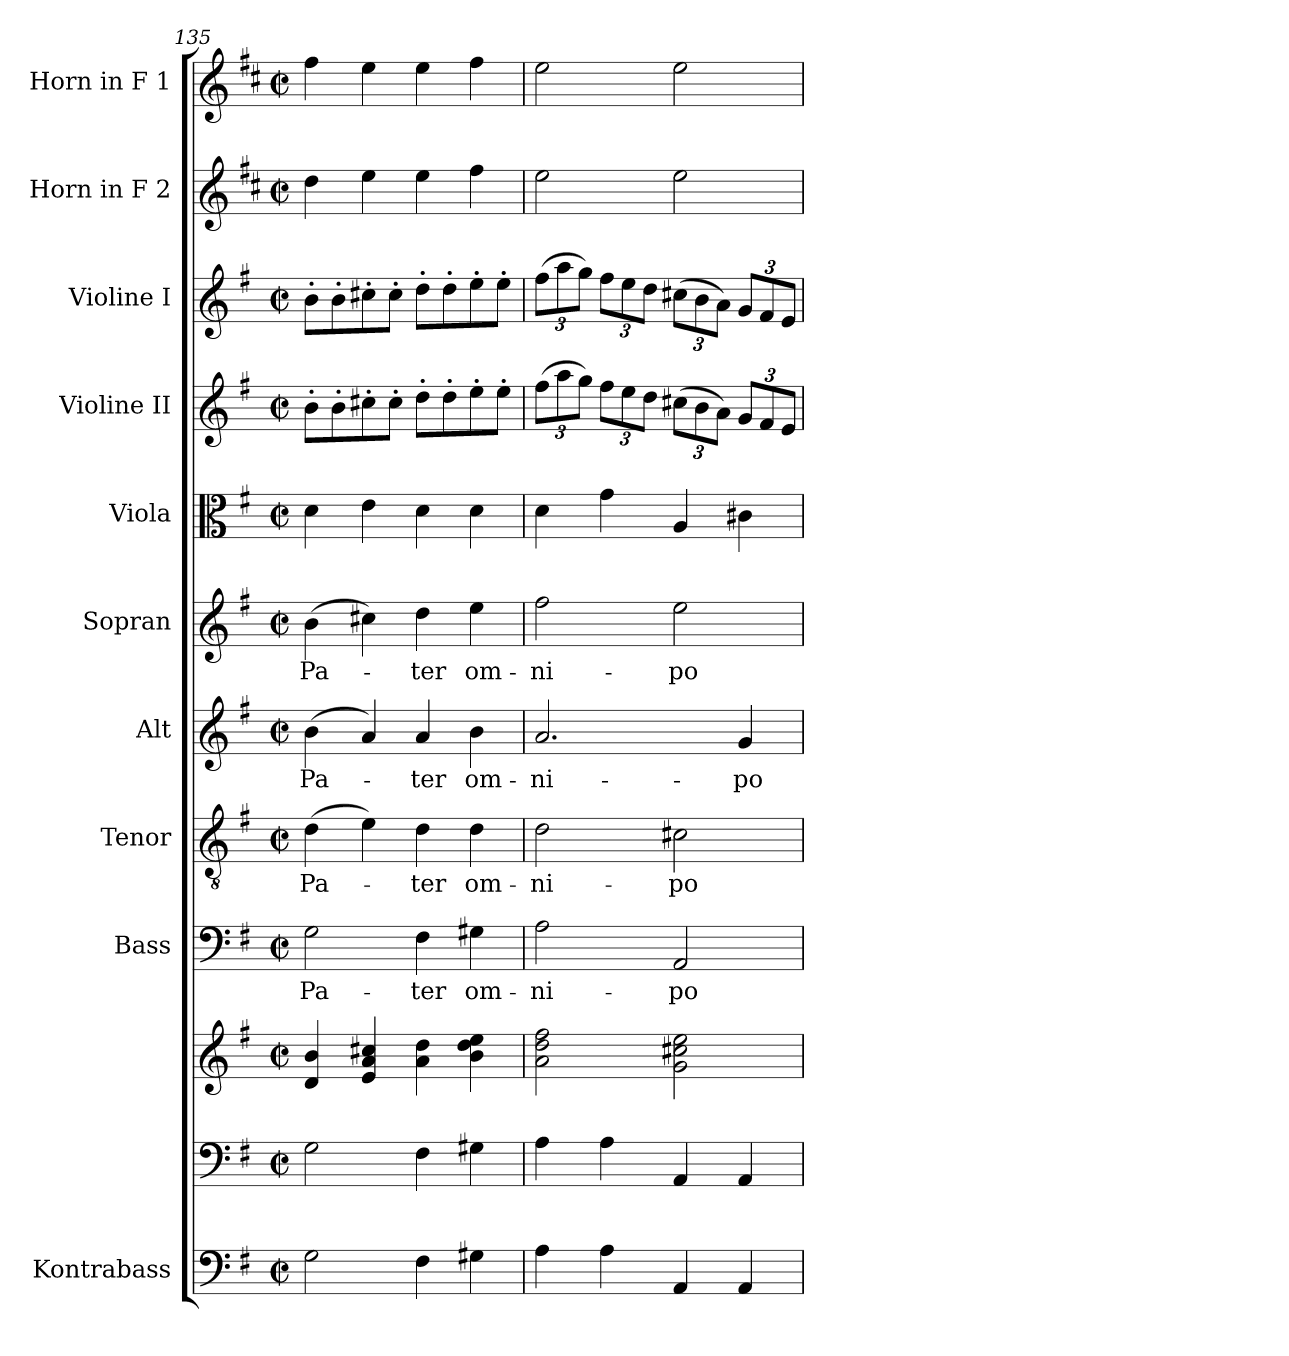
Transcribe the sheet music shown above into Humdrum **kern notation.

**kern	**kern	**kern	**kern	**text	**kern	**text	**kern	**text	**kern	**text	**kern	**kern	**kern	**kern	**kern
*part11	*part10	*part10	*part9	*part9	*part8	*part8	*part7	*part7	*part6	*part6	*part5	*part4	*part3	*part2	*part1
*staff12	*staff11	*staff10	*staff9	*staff9	*staff8	*staff8	*staff7	*staff7	*staff6	*staff6	*staff5	*staff4	*staff3	*staff2	*staff1
*I"Kontrabass	*	*	*I"Bass	*	*I"Tenor	*	*I"Alt	*	*I"Sopran	*	*I"Viola	*I"Violine II	*I"Violine I	*I"Horn in F 2	*I"Horn in F 1
*I'Kb.	*	*	*I'B.	*	*I'T.	*	*I'A.	*	*I'S.	*	*I'Vla.	*I'Vl. II	*I'Vl. I	*	*
*clefF4	*clefF4	*clefG2	*clefF4	*	*clefGv2	*	*clefG2	*	*clefG2	*	*clefC3	*clefG2	*clefG2	*clefG2	*clefG2
*ITrd7c12	*	*	*	*	*	*	*	*	*	*	*	*	*	*ITrd4c7	*ITrd4c7
*k[f#]	*k[f#]	*k[f#]	*k[f#]	*	*k[f#]	*	*k[f#]	*	*k[f#]	*	*k[f#]	*k[f#]	*k[f#]	*k[f#]	*k[f#]
*G:	*G:	*G:	*G:	*	*G:	*	*G:	*	*G:	*	*G:	*G:	*G:	*G:	*G:
*M2/2	*M2/2	*M2/2	*M2/2	*	*M2/2	*	*M2/2	*	*M2/2	*	*M2/2	*M2/2	*M2/2	*M2/2	*M2/2
*met(c|)	*met(c|)	*met(c|)	*met(c|)	*	*met(c|)	*	*met(c|)	*	*met(c|)	*	*met(c|)	*met(c|)	*met(c|)	*met(c|)	*met(c|)
=135	=135	=135	=135	=135	=135	=135	=135	=135	=135	=135	=135	=135	=135	=135	=135
!	!	!	!	!LO:LY:b	!	!LO:LY:b	!	!LO:LY:b	!	!LO:LY:b	!	!	!	!	!
2GG\	2G\	4d/ 4b/	2G\	Pa-	(>4d\	Pa-	(>4b\	Pa-	(>4b\	Pa-	4d\	8b'>\L	8b'>\L	4g\	4b\
.	.	.	.	.	.	.	.	.	.	.	.	8b'>\	8b'>\	.	.
.	.	4e/ 4a/ 4cc#X/	.	.	4e\)	.	4a/)	.	4cc#X\)	.	4e\	8cc#X'>\	8cc#X'>\	4a\	4a\
.	.	.	.	.	.	.	.	.	.	.	.	8cc#'>\J	8cc#'>\J	.	.
!	!	!	!	!LO:LY:b	!	!LO:LY:b	!	!LO:LY:b	!	!LO:LY:b	!	!	!	!	!
4FF#\	4F#\	4a\ 4dd\	4F#\	-ter	4d\	-ter	4a/	-ter	4dd\	-ter	4d\	8dd'>\L	8dd'>\L	4a\	4a\
.	.	.	.	.	.	.	.	.	.	.	.	8dd'>\	8dd'>\	.	.
!	!	!	!	!LO:LY:b	!	!LO:LY:b	!	!LO:LY:b	!	!LO:LY:b	!	!	!	!	!
4GG#X\	4G#X\	4b\ 4dd\ 4ee\	4G#X\	om-	4d\	om-	4b\	om-	4ee\	om-	4d\	8ee'>\	8ee'>\	4b\	4b\
.	.	.	.	.	.	.	.	.	.	.	.	8ee'>\J	8ee'>\J	.	.
=136	=136	=136	=136	=136	=136	=136	=136	=136	=136	=136	=136	=136	=136	=136	=136
!	!	!	!	!LO:LY:b	!	!LO:LY:b	!	!LO:LY:b	!	!LO:LY:b	!	!	!	!	!
*	*	*	*	*	*	*	*	*	*	*	*	*Xbrackettup	*Xbrackettup	*	*
4AA\	4A\	2a\ 2dd\ 2ff#\	2A\	-ni-	2d\	-ni-	2.a/	-ni-	2ff#\	-ni-	4d\	(>12ff#\L	(>12ff#\L	2a\	2a\
.	.	.	.	.	.	.	.	.	.	.	.	12aa\	12aa\	.	.
.	.	.	.	.	.	.	.	.	.	.	.	12gg\J)	12gg\J)	.	.
4AA\	4A\	.	.	.	.	.	.	.	.	.	4g\	12ff#\L	12ff#\L	.	.
.	.	.	.	.	.	.	.	.	.	.	.	12ee\	12ee\	.	.
.	.	.	.	.	.	.	.	.	.	.	.	12dd\J	12dd\J	.	.
!	!	!	!	!LO:LY:b	!	!LO:LY:b	!	!	!	!LO:LY:b	!	!	!	!	!
4AAA/	4AA/	2g\ 2cc#X\ 2ee\	2AA/	-po-	2c#X\	-po-	.	.	2ee\	-po-	4A/	(>12cc#X\L	(>12cc#X\L	2a\	2a\
.	.	.	.	.	.	.	.	.	.	.	.	12b\	12b\	.	.
.	.	.	.	.	.	.	.	.	.	.	.	12a\J)	12a\J)	.	.
!	!	!	!	!	!	!	!	!LO:LY:b	!	!	!	!	!	!	!
4AAA/	4AA/	.	.	.	.	.	4g/	-po-	.	.	4c#X\	12g/L	12g/L	.	.
.	.	.	.	.	.	.	.	.	.	.	.	12f#/	12f#/	.	.
.	.	.	.	.	.	.	.	.	.	.	.	12e/J	12e/J	.	.
=	=	=	=	=	=	=	=	=	=	=	=	=	=	=	=
*-	*-	*-	*-	*-	*-	*-	*-	*-	*-	*-	*-	*-	*-	*-	*-
